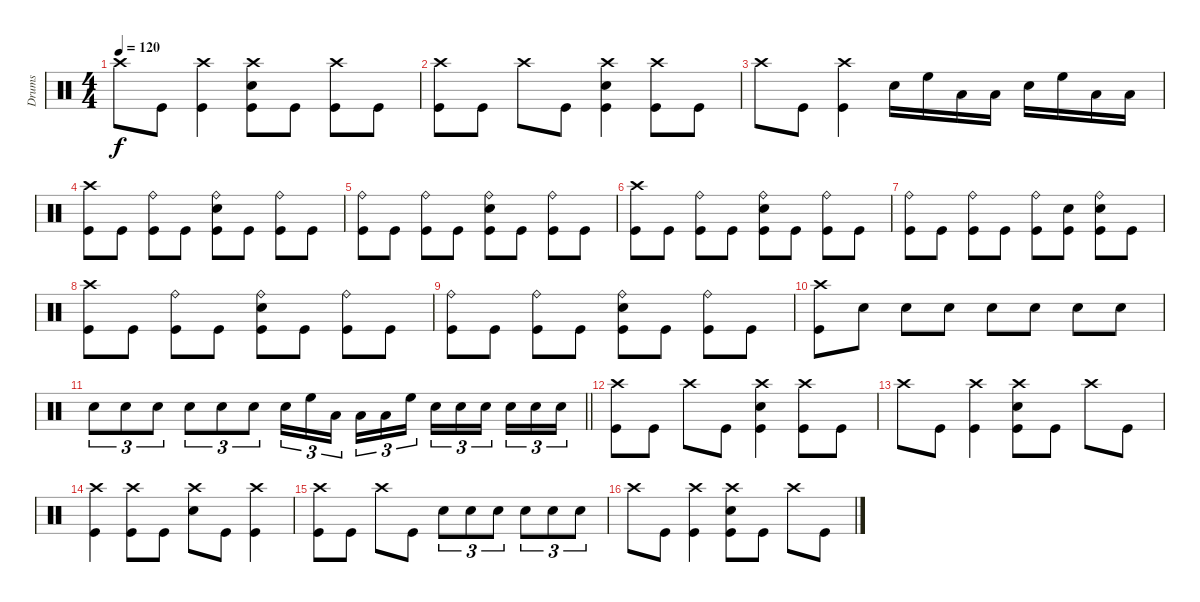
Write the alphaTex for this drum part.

\track ("Drums" "Drums") {instrument percussion}
\staff {score}
\articulation defaults
\ts (4 4)
\tempo 120
\clef neutral
\ks c "Crash high (hit)".8{dy f} "Kick (hit)".8
("Kick (hit)" "Crash high (hit)").4 ("Kick (hit)" "Snare (hit) 2" "Crash high (hit)").8 "Kick (hit)".8 ("Crash high (hit)" "Kick (hit)").8 "Kick (hit)".8 |
("Crash high (hit)" "Kick (hit)").8 "Kick (hit)".8 "Crash high (hit)".8 "Kick (hit)".8 ("Snare (hit) 2" "Crash high (hit)" "Kick (hit)").4 ("Crash high (hit)" "Kick (hit)").8 "Kick (hit)".8 |
"Crash high (hit)".8 "Kick (hit)".8 ("Crash high (hit)" "Kick (hit)").4 "Snare (hit) 2".16 "High Floor Tom (hit)".16 "Low Tom (hit)".16 "Low Floor Tom (hit)".16 "Snare (hit) 2".16 "High Floor Tom (hit)".16 "Low Tom (hit)".16 "Low Floor Tom (hit)".16 |
("Kick (hit)" "Crash high (hit)").8 "Kick (hit)".8 ("Kick (hit)" "Ride (bell)").8 "Kick (hit)".8 ("Kick (hit)" "Snare (hit) 2" "Ride (bell)").8 "Kick (hit)".8 ("Kick (hit)" "Ride (bell)").8 "Kick (hit)".8 |
("Ride (bell)" "Kick (hit)").8 "Kick (hit)".8 ("Ride (bell)" "Kick (hit)").8 "Kick (hit)".8 ("Snare (hit) 2" "Ride (bell)" "Kick (hit)").8 "Kick (hit)".8 ("Ride (bell)" "Kick (hit)").8 "Kick (hit)".8 |
("Crash high (hit)" "Kick (hit)").8 "Kick (hit)".8 ("Ride (bell)" "Kick (hit)").8 "Kick (hit)".8 ("Snare (hit) 2" "Ride (bell)" "Kick (hit)").8 "Kick (hit)".8 ("Ride (bell)" "Kick (hit)").8 "Kick (hit)".8 |
("Kick (hit)" "Ride (bell)").8 "Kick (hit)".8 ("Kick (hit)" "Ride (bell)").8 "Kick (hit)".8 ("Kick (hit)" "Ride (bell)").8 ("Kick (hit)" "Snare (hit) 2").8 ("Kick (hit)" "Snare (hit) 2" "Ride (bell)").8 "Kick (hit)".8 |
("Crash high (hit)" "Kick (hit)").8 "Kick (hit)".8 ("Ride (bell)" "Kick (hit)").8 "Kick (hit)".8 ("Snare (hit) 2" "Ride (bell)" "Kick (hit)").8 "Kick (hit)".8 ("Ride (bell)" "Kick (hit)").8 "Kick (hit)".8 |
("Kick (hit)" "Ride (bell)").8 "Kick (hit)".8 ("Kick (hit)" "Ride (bell)").8 "Kick (hit)".8 ("Kick (hit)" "Snare (hit) 2" "Ride (bell)").8 "Kick (hit)".8 ("Kick (hit)" "Ride (bell)").8 "Kick (hit)".8 |
("Kick (hit)" "Crash high (hit)").8 "Snare (hit) 2".8 "Snare (hit) 2".8 "Snare (hit) 2".8 "Snare (hit) 2".8 "Snare (hit) 2".8 "Snare (hit) 2".8 "Snare (hit) 2".8 |
\barLineRight lightlight "Snare (hit) 2".8{tu (3 2)} "Snare (hit) 2".8{tu (3 2)} "Snare (hit) 2".8{tu (3 2)} "Snare (hit) 2".8{tu (3 2)} "Snare (hit) 2".8{tu (3 2)} "Snare (hit) 2".8{tu (3 2)} "Snare (hit) 2".16{tu (3 2)} "High Floor Tom (hit)".16{tu (3 2)} "Low Tom (hit)".16{tu (3 2) beam splitsecondary} "Low Floor Tom (hit)".16{tu (3 2)} "Low Tom (hit)".16{tu (3 2)} "High Floor Tom (hit)".16{tu (3 2)} "Snare (hit) 2".16{tu (3 2)} "Snare (hit) 2".16{tu (3 2)} "Snare (hit) 2".16{tu (3 2) beam splitsecondary} "Snare (hit) 2".16{tu (3 2)} "Snare (hit) 2".16{tu (3 2)} "Snare (hit) 2".16{tu (3 2)}
|
("Crash high (hit)" "Kick (hit)").8 "Kick (hit)".8 "Crash high (hit)".8 "Kick (hit)".8 ("Kick (hit)" "Snare (hit) 2" "Crash high (hit)").4 ("Crash high (hit)" "Kick (hit)").8 "Kick (hit)".8 |
"Crash high (hit)".8 "Kick (hit)".8 ("Kick (hit)" "Crash high (hit)").4 ("Kick (hit)" "Snare (hit) 2" "Crash high (hit)").8 "Kick (hit)".8 "Crash high (hit)".8 "Kick (hit)".8 |
("Kick (hit)" "Crash high (hit)").4 ("Kick (hit)" "Crash high (hit)").8 "Kick (hit)".8 ("Snare (hit) 2" "Crash high (hit)").8 "Kick (hit)".8 ("Kick (hit)" "Crash high (hit)").4 |
("Kick (hit)" "Crash high (hit)").8 "Kick (hit)".8 "Crash high (hit)".8 "Kick (hit)".8 "Snare (hit) 2".8{tu (3 2)} "Snare (hit) 2".8{tu (3 2)} "Snare (hit) 2".8{tu (3 2)} "Snare (hit) 2".8{tu (3 2)} "Snare (hit) 2".8{tu (3 2)} "Snare (hit) 2".8{tu (3 2)} |
"Crash high (hit)".8 "Kick (hit)".8 ("Crash high (hit)" "Kick (hit)").4 ("Snare (hit) 2" "Crash high (hit)" "Kick (hit)").8 "Kick (hit)".8 "Crash high (hit)".8 "Kick (hit)".8
